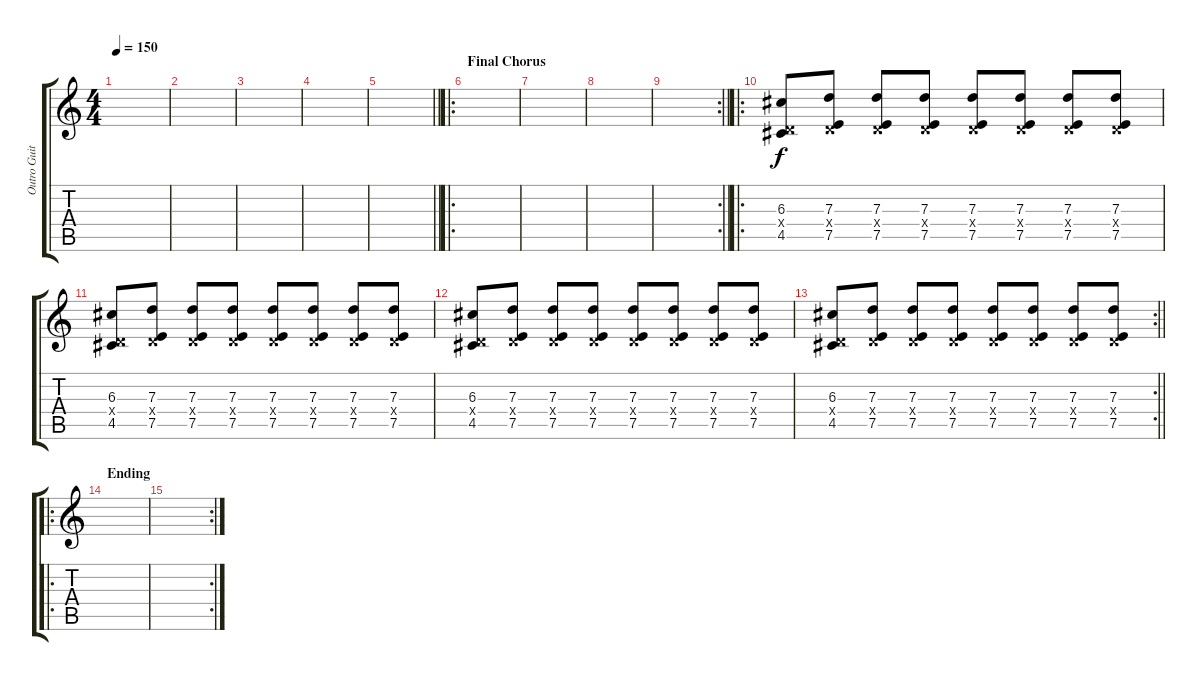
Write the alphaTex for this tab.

\track ("Outro Guitar" "Outro Guit") {instrument acousticguitarsteel}
\staff {score tabs}
\tuning (E4 B3 G3 D3 A2 E2) {hide}
\ts (4 4)
\tempo 150
\clef g2
\ks c
|
|
|
|
\barLineRight lightlight
|
\ro
\section ("" "Final Chorus")
|
|
|
\rc 2
\barLineRight lightlight
|
\ro
(6.3 0.4{x} 4.5).8 (7.3 0.4{x} 7.5).8 (7.3 0.4{x} 7.5).8 (7.3 0.4{x} 7.5).8 (7.3 0.4{x} 7.5).8 (7.3 0.4{x} 7.5).8 (7.3 0.4{x} 7.5).8 (7.3 0.4{x} 7.5).8 |
(6.3 0.4{x} 4.5).8 (7.3 0.4{x} 7.5).8 (7.3 0.4{x} 7.5).8 (7.3 0.4{x} 7.5).8 (7.3 0.4{x} 7.5).8 (7.3 0.4{x} 7.5).8 (7.3 0.4{x} 7.5).8 (7.3 0.4{x} 7.5).8 |
(6.3 0.4{x} 4.5).8 (7.3 0.4{x} 7.5).8 (7.3 0.4{x} 7.5).8 (7.3 0.4{x} 7.5).8 (7.3 0.4{x} 7.5).8 (7.3 0.4{x} 7.5).8 (7.3 0.4{x} 7.5).8 (7.3 0.4{x} 7.5).8 |
\rc 2
\barLineRight lightlight
(6.3 0.4{x} 4.5).8 (7.3 0.4{x} 7.5).8 (7.3 0.4{x} 7.5).8 (7.3 0.4{x} 7.5).8 (7.3 0.4{x} 7.5).8 (7.3 0.4{x} 7.5).8 (7.3 0.4{x} 7.5).8 (7.3 0.4{x} 7.5).8 |
\ro
\section ("" "Ending")
|
\rc 2
